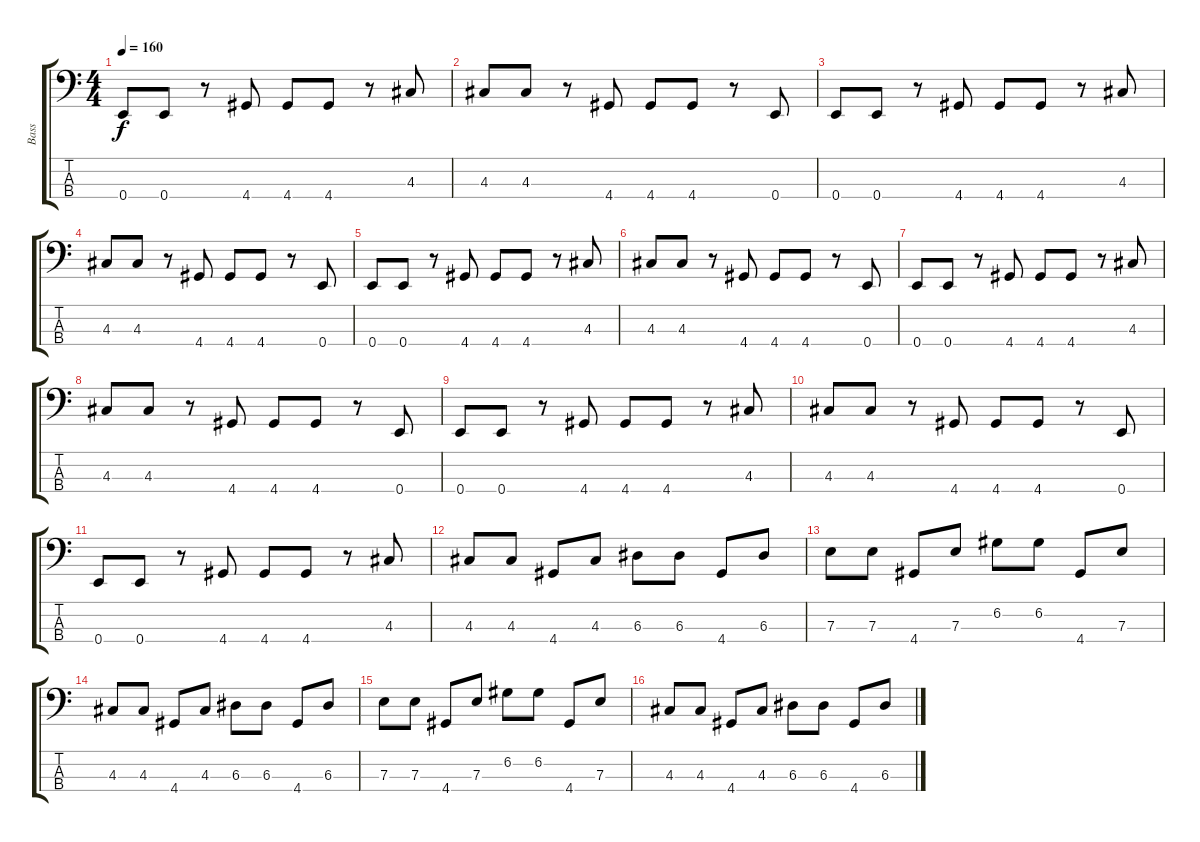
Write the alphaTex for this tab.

\track ("Bass" "Bass") {instrument electricbassfinger}
\staff {score tabs}
\tuning (G2 D2 A1 E1) {hide}
\ts (4 4)
\tempo 160
\clef f4
\ks c
0.4.8{dy f} 0.4.8 r.8 4.4.8 4.4.8 4.4.8 r.8 4.3.8 |
4.3.8 4.3.8 r.8 4.4.8 4.4.8 4.4.8 r.8 0.4.8 |
0.4.8 0.4.8 r.8 4.4.8 4.4.8 4.4.8 r.8 4.3.8 |
4.3.8 4.3.8 r.8 4.4.8 4.4.8 4.4.8 r.8 0.4.8 |
0.4.8 0.4.8 r.8 4.4.8 4.4.8 4.4.8 r.8 4.3.8 |
4.3.8 4.3.8 r.8 4.4.8 4.4.8 4.4.8 r.8 0.4.8 |
0.4.8 0.4.8 r.8 4.4.8 4.4.8 4.4.8 r.8 4.3.8 |
4.3.8 4.3.8 r.8 4.4.8 4.4.8 4.4.8 r.8 0.4.8 |
0.4.8 0.4.8 r.8 4.4.8 4.4.8 4.4.8 r.8 4.3.8 |
4.3.8 4.3.8 r.8 4.4.8 4.4.8 4.4.8 r.8 0.4.8 |
0.4.8 0.4.8 r.8 4.4.8 4.4.8 4.4.8 r.8 4.3.8 |
4.3.8 4.3.8 4.4.8 4.3.8 6.3.8 6.3.8 4.4.8 6.3.8 |
7.3.8 7.3.8 4.4.8 7.3.8 6.2.8 6.2.8 4.4.8 7.3.8 |
4.3.8 4.3.8 4.4.8 4.3.8 6.3.8 6.3.8 4.4.8 6.3.8 |
7.3.8 7.3.8 4.4.8 7.3.8 6.2.8 6.2.8 4.4.8 7.3.8 |
4.3.8 4.3.8 4.4.8 4.3.8 6.3.8 6.3.8 4.4.8 6.3.8
